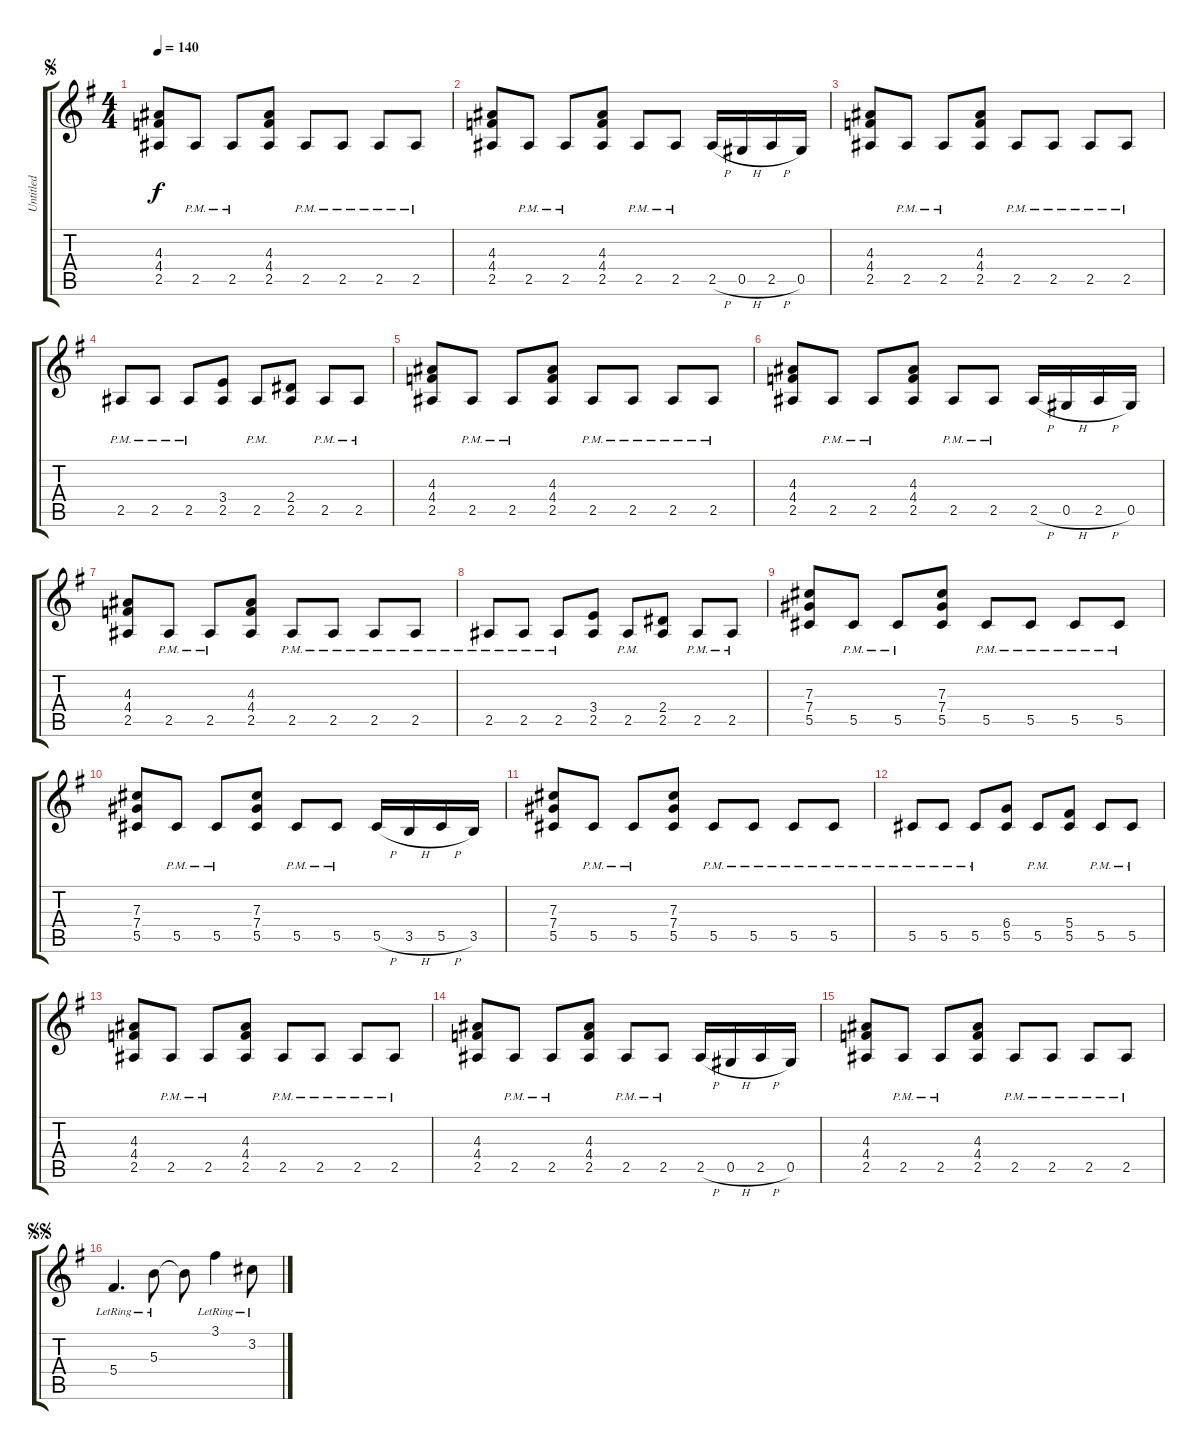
\track ("Untitled" "Untitled") {instrument distortionguitar}
\staff {score tabs}
\tuning (Eb4 Bb3 Gb3 Db3 Ab2 Eb2) {hide}
\ts (4 4)
\jump segno
\tempo 140
\clef g2
\ks g
(4.3 4.4 2.5).8{dy f} 2.5{pm}.8 2.5{pm}.8 (4.3 4.4 2.5).8 2.5{pm}.8 2.5{pm}.8 2.5{pm}.8 2.5{pm}.8 |
(4.3 4.4 2.5).8 2.5{pm}.8 2.5{pm}.8 (4.3 4.4 2.5).8 2.5{pm}.8 2.5{pm}.8 2.5{h}.16 0.5{h}.16 2.5{h}.16 0.5.16 |
(4.3 4.4 2.5).8 2.5{pm}.8 2.5{pm}.8 (4.3 4.4 2.5).8 2.5{pm}.8 2.5{pm}.8 2.5{pm}.8 2.5{pm}.8 |
2.5{pm}.8 2.5{pm}.8 2.5{pm}.8 (3.4 2.5).8 2.5{pm}.8 (2.4 2.5).8 2.5{pm}.8 2.5{pm}.8 |
(4.3 4.4 2.5).8 2.5{pm}.8 2.5{pm}.8 (4.3 4.4 2.5).8 2.5{pm}.8 2.5{pm}.8 2.5{pm}.8 2.5{pm}.8 |
(4.3 4.4 2.5).8 2.5{pm}.8 2.5{pm}.8 (4.3 4.4 2.5).8 2.5{pm}.8 2.5{pm}.8 2.5{h}.16 0.5{h}.16 2.5{h}.16 0.5.16 |
(4.3 4.4 2.5).8 2.5{pm}.8 2.5{pm}.8 (4.3 4.4 2.5).8 2.5{pm}.8 2.5{pm}.8 2.5{pm}.8 2.5{pm}.8 |
2.5{pm}.8 2.5{pm}.8 2.5{pm}.8 (3.4 2.5).8 2.5{pm}.8 (2.4 2.5).8 2.5{pm}.8 2.5{pm}.8 |
(7.3 7.4 5.5).8 5.5{pm}.8 5.5{pm}.8 (7.3 7.4 5.5).8 5.5{pm}.8 5.5{pm}.8 5.5{pm}.8 5.5{pm}.8 |
(7.3 7.4 5.5).8 5.5{pm}.8 5.5{pm}.8 (7.3 7.4 5.5).8 5.5{pm}.8 5.5{pm}.8 5.5{h}.16 3.5{h}.16 5.5{h}.16 3.5.16 |
(7.3 7.4 5.5).8 5.5{pm}.8 5.5{pm}.8 (7.3 7.4 5.5).8 5.5{pm}.8 5.5{pm}.8 5.5{pm}.8 5.5{pm}.8 |
5.5{pm}.8 5.5{pm}.8 5.5{pm}.8 (6.4 5.5).8 5.5{pm}.8 (5.4 5.5).8 5.5{pm}.8 5.5{pm}.8 |
(4.3 4.4 2.5).8 2.5{pm}.8 2.5{pm}.8 (4.3 4.4 2.5).8 2.5{pm}.8 2.5{pm}.8 2.5{pm}.8 2.5{pm}.8 |
(4.3 4.4 2.5).8 2.5{pm}.8 2.5{pm}.8 (4.3 4.4 2.5).8 2.5{pm}.8 2.5{pm}.8 2.5{h}.16 0.5{h}.16 2.5{h}.16 0.5.16 |
(4.3 4.4 2.5).8 2.5{pm}.8 2.5{pm}.8 (4.3 4.4 2.5).8 2.5{pm}.8 2.5{pm}.8 2.5{pm}.8 2.5{pm}.8 |
\jump segnosegno
5.4{lr}.4{d} 5.3{lr}.8 5.3{t}.8 3.1{lr}.4 3.2{lr}.8
